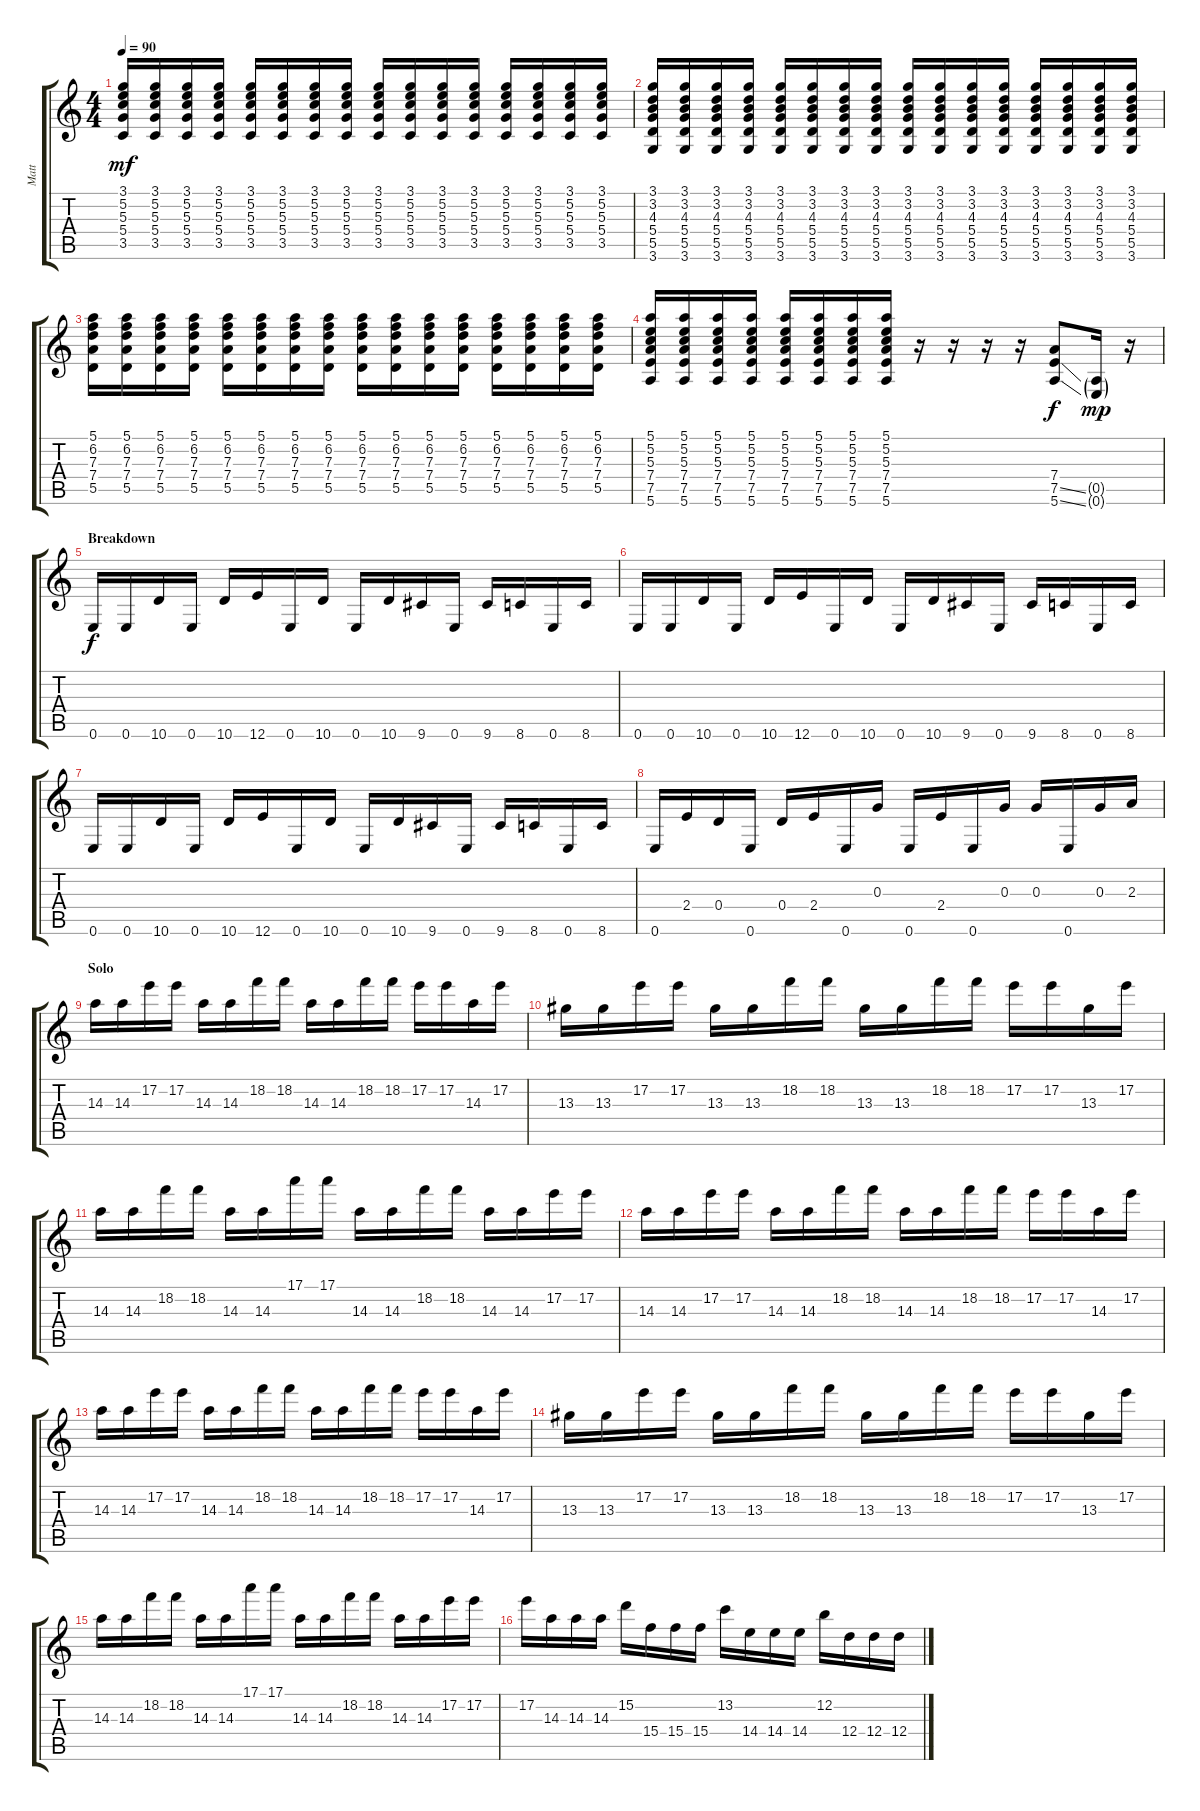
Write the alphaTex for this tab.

\track ("Matt" "Matt") {instrument distortionguitar}
\staff {score tabs}
\tuning (E4 B3 G3 D3 A2 E2) {hide}
\ts (4 4)
\tempo 90
\clef g2
\ks c
(3.1 5.2 5.3 5.4 3.5).16{dy mf volume 13} (3.1 5.2 5.3 5.4 3.5).16 (3.1 5.2 5.3 5.4 3.5).16 (3.1 5.2 5.3 5.4 3.5).16 (3.1 5.2 5.3 5.4 3.5).16 (3.1 5.2 5.3 5.4 3.5).16 (3.1 5.2 5.3 5.4 3.5).16 (3.1 5.2 5.3 5.4 3.5).16 (3.1 5.2 5.3 5.4 3.5).16 (3.1 5.2 5.3 5.4 3.5).16 (3.1 5.2 5.3 5.4 3.5).16 (3.1 5.2 5.3 5.4 3.5).16 (3.1 5.2 5.3 5.4 3.5).16 (3.1 5.2 5.3 5.4 3.5).16 (3.1 5.2 5.3 5.4 3.5).16 (3.1 5.2 5.3 5.4 3.5).16 |
(3.1 3.2 4.3 5.4 5.5 3.6).16 (3.1 3.2 4.3 5.4 5.5 3.6).16 (3.1 3.2 4.3 5.4 5.5 3.6).16 (3.1 3.2 4.3 5.4 5.5 3.6).16 (3.1 3.2 4.3 5.4 5.5 3.6).16 (3.1 3.2 4.3 5.4 5.5 3.6).16 (3.1 3.2 4.3 5.4 5.5 3.6).16 (3.1 3.2 4.3 5.4 5.5 3.6).16 (3.1 3.2 4.3 5.4 5.5 3.6).16 (3.1 3.2 4.3 5.4 5.5 3.6).16 (3.1 3.2 4.3 5.4 5.5 3.6).16 (3.1 3.2 4.3 5.4 5.5 3.6).16 (3.1 3.2 4.3 5.4 5.5 3.6).16 (3.1 3.2 4.3 5.4 5.5 3.6).16 (3.1 3.2 4.3 5.4 5.5 3.6).16 (3.1 3.2 4.3 5.4 5.5 3.6).16 |
(5.1 6.2 7.3 7.4 5.5).16 (5.1 6.2 7.3 7.4 5.5).16 (5.1 6.2 7.3 7.4 5.5).16 (5.1 6.2 7.3 7.4 5.5).16 (5.1 6.2 7.3 7.4 5.5).16 (5.1 6.2 7.3 7.4 5.5).16 (5.1 6.2 7.3 7.4 5.5).16 (5.1 6.2 7.3 7.4 5.5).16 (5.1 6.2 7.3 7.4 5.5).16 (5.1 6.2 7.3 7.4 5.5).16 (5.1 6.2 7.3 7.4 5.5).16 (5.1 6.2 7.3 7.4 5.5).16 (5.1 6.2 7.3 7.4 5.5).16 (5.1 6.2 7.3 7.4 5.5).16 (5.1 6.2 7.3 7.4 5.5).16 (5.1 6.2 7.3 7.4 5.5).16 |
(5.1 5.2 5.3 7.4 7.5 5.6).16 (5.1 5.2 5.3 7.4 7.5 5.6).16 (5.1 5.2 5.3 7.4 7.5 5.6).16 (5.1 5.2 5.3 7.4 7.5 5.6).16 (5.1 5.2 5.3 7.4 7.5 5.6).16 (5.1 5.2 5.3 7.4 7.5 5.6).16 (5.1 5.2 5.3 7.4 7.5 5.6).16 (5.1 5.2 5.3 7.4 7.5 5.6).16 r.16 r.16 r.16 r.16 (7.4 7.5{ss} 5.6{ss}).8{dy f} (0.5{g} 0.6{g}).16{dy mp} r.16 |
\section ("" "Breakdown")
0.6.16{dy f} 0.6.16 10.6.16 0.6.16 10.6.16 12.6.16 0.6.16 10.6.16 0.6.16 10.6.16 9.6.16 0.6.16 9.6.16 8.6.16 0.6.16 8.6.16 |
0.6.16 0.6.16 10.6.16 0.6.16 10.6.16 12.6.16 0.6.16 10.6.16 0.6.16 10.6.16 9.6.16 0.6.16 9.6.16 8.6.16 0.6.16 8.6.16 |
0.6.16 0.6.16 10.6.16 0.6.16 10.6.16 12.6.16 0.6.16 10.6.16 0.6.16 10.6.16 9.6.16 0.6.16 9.6.16 8.6.16 0.6.16 8.6.16 |
0.6.16 2.4.16 0.4.16 0.6.16 0.4.16 2.4.16 0.6.16 0.3.16 0.6.16 2.4.16 0.6.16 0.3.16 0.3.16 0.6.16 0.3.16 2.3.16 |
\section ("" "Solo ")
14.3.16{volume 15 balance 14} 14.3.16 17.2.16 17.2.16 14.3.16 14.3.16 18.2.16 18.2.16 14.3.16 14.3.16 18.2.16 18.2.16 17.2.16 17.2.16 14.3.16 17.2.16 |
13.3.16 13.3.16 17.2.16 17.2.16 13.3.16 13.3.16 18.2.16 18.2.16 13.3.16 13.3.16 18.2.16 18.2.16 17.2.16 17.2.16 13.3.16 17.2.16 |
14.3.16 14.3.16 18.2.16 18.2.16 14.3.16 14.3.16 17.1.16 17.1.16 14.3.16 14.3.16 18.2.16 18.2.16 14.3.16 14.3.16 17.2.16 17.2.16 |
14.3.16 14.3.16 17.2.16 17.2.16 14.3.16 14.3.16 18.2.16 18.2.16 14.3.16 14.3.16 18.2.16 18.2.16 17.2.16 17.2.16 14.3.16 17.2.16 |
14.3.16 14.3.16 17.2.16 17.2.16 14.3.16 14.3.16 18.2.16 18.2.16 14.3.16 14.3.16 18.2.16 18.2.16 17.2.16 17.2.16 14.3.16 17.2.16 |
13.3.16 13.3.16 17.2.16 17.2.16 13.3.16 13.3.16 18.2.16 18.2.16 13.3.16 13.3.16 18.2.16 18.2.16 17.2.16 17.2.16 13.3.16 17.2.16 |
14.3.16 14.3.16 18.2.16 18.2.16 14.3.16 14.3.16 17.1.16 17.1.16 14.3.16 14.3.16 18.2.16 18.2.16 14.3.16 14.3.16 17.2.16 17.2.16 |
17.2.16 14.3.16 14.3.16 14.3.16 15.2.16 15.4.16 15.4.16 15.4.16 13.2.16 14.4.16 14.4.16 14.4.16 12.2.16 12.4.16 12.4.16 12.4.16
